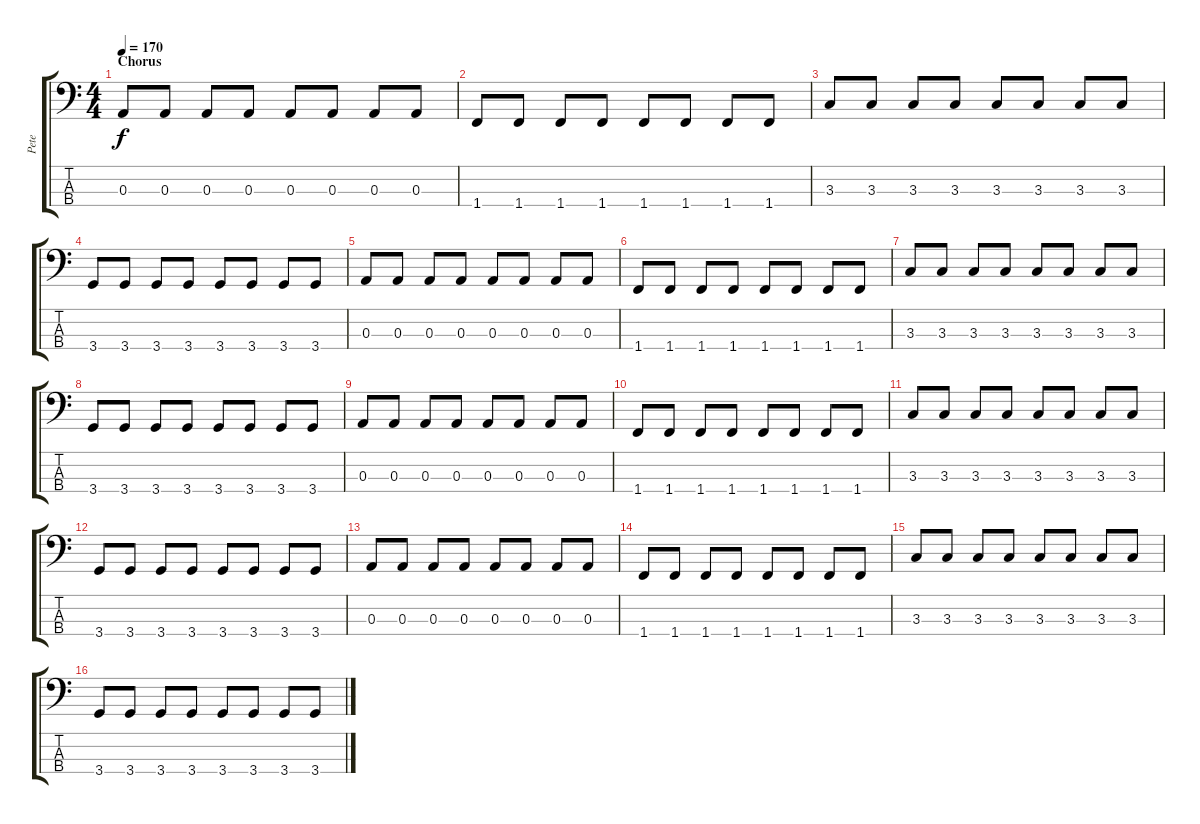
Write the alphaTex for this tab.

\track ("Pete" "Pete") {instrument electricbasspick}
\staff {score tabs}
\tuning (G2 D2 A1 E1) {hide}
\ts (4 4)
\section ("" "Chorus")
\tempo 170
\clef f4
\ks c
0.3.8{dy f} 0.3.8 0.3.8 0.3.8 0.3.8 0.3.8 0.3.8 0.3.8 |
1.4.8 1.4.8 1.4.8 1.4.8 1.4.8 1.4.8 1.4.8 1.4.8 |
3.3.8 3.3.8 3.3.8 3.3.8 3.3.8 3.3.8 3.3.8 3.3.8 |
3.4.8 3.4.8 3.4.8 3.4.8 3.4.8 3.4.8 3.4.8 3.4.8 |
0.3.8 0.3.8 0.3.8 0.3.8 0.3.8 0.3.8 0.3.8 0.3.8 |
1.4.8 1.4.8 1.4.8 1.4.8 1.4.8 1.4.8 1.4.8 1.4.8 |
3.3.8 3.3.8 3.3.8 3.3.8 3.3.8 3.3.8 3.3.8 3.3.8 |
3.4.8 3.4.8 3.4.8 3.4.8 3.4.8 3.4.8 3.4.8 3.4.8 |
0.3.8 0.3.8 0.3.8 0.3.8 0.3.8 0.3.8 0.3.8 0.3.8 |
1.4.8 1.4.8 1.4.8 1.4.8 1.4.8 1.4.8 1.4.8 1.4.8 |
3.3.8 3.3.8 3.3.8 3.3.8 3.3.8 3.3.8 3.3.8 3.3.8 |
3.4.8 3.4.8 3.4.8 3.4.8 3.4.8 3.4.8 3.4.8 3.4.8 |
0.3.8 0.3.8 0.3.8 0.3.8 0.3.8 0.3.8 0.3.8 0.3.8 |
1.4.8 1.4.8 1.4.8 1.4.8 1.4.8 1.4.8 1.4.8 1.4.8 |
3.3.8 3.3.8 3.3.8 3.3.8 3.3.8 3.3.8 3.3.8 3.3.8 |
3.4.8 3.4.8 3.4.8 3.4.8 3.4.8 3.4.8 3.4.8 3.4.8
